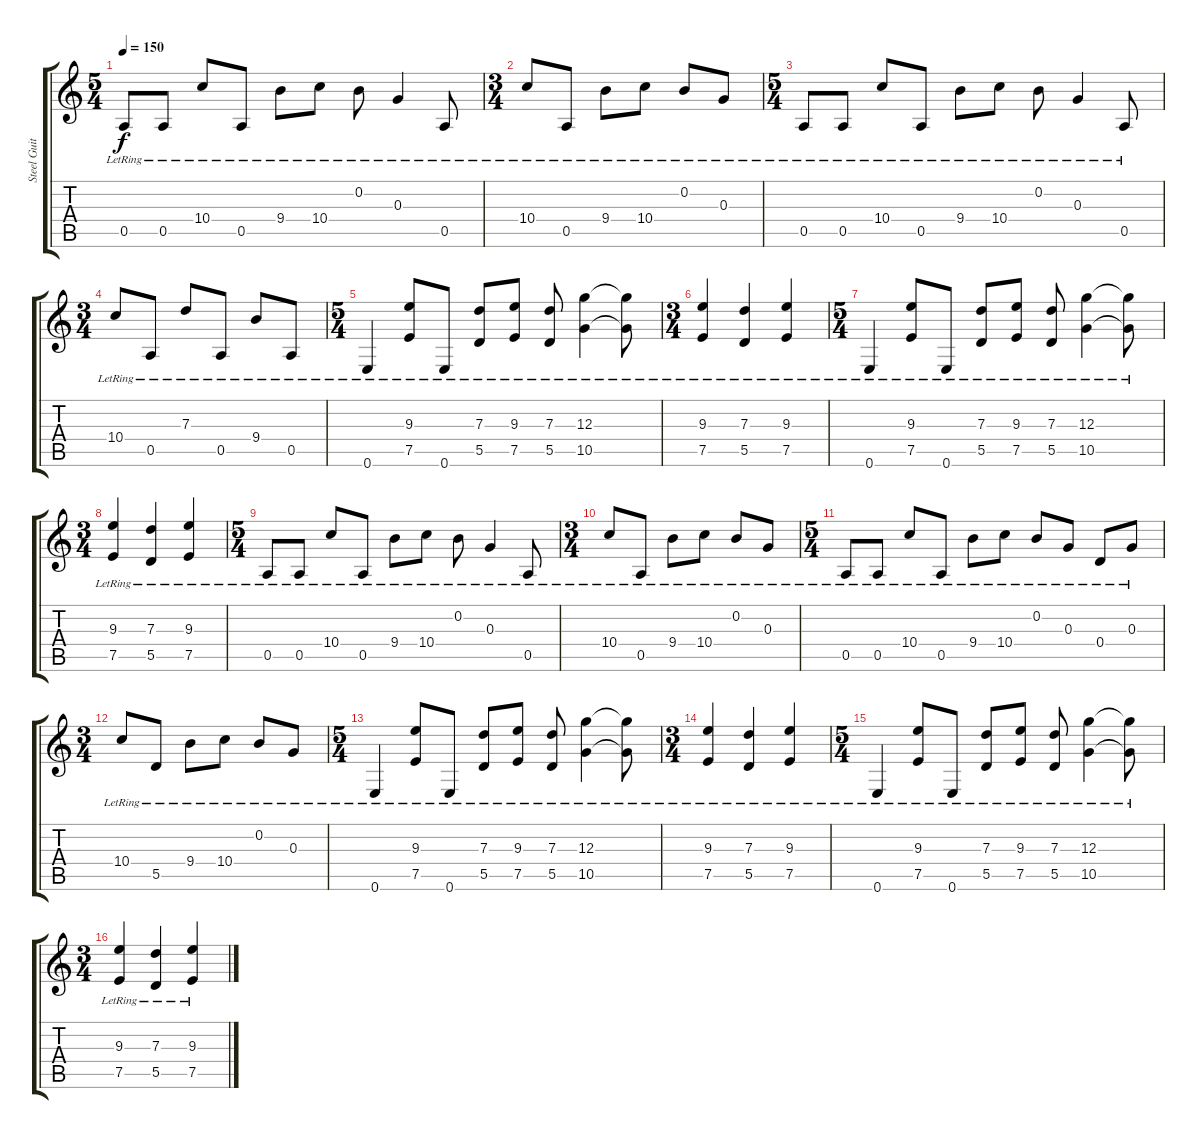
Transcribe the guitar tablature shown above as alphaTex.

\track ("Steel Guitar" "Steel Guit") {instrument acousticguitarsteel}
\staff {score tabs}
\tuning (E4 B3 G3 D3 A2 E2) {hide}
\ts (5 4)
\tempo 150
\clef g2
\ks c
0.5{lr}.8{dy f} 0.5{lr}.8 10.4{lr}.8 0.5{lr}.8 9.4{lr}.8 10.4{lr}.8 0.2{lr}.8 0.3{lr}.4 0.5{lr}.8 |
\ts (3 4)
10.4{lr}.8 0.5{lr}.8 9.4{lr}.8 10.4{lr}.8 0.2{lr}.8 0.3{lr}.8 |
\ts (5 4)
0.5{lr}.8 0.5{lr}.8 10.4{lr}.8 0.5{lr}.8 9.4{lr}.8 10.4{lr}.8 0.2{lr}.8 0.3{lr}.4 0.5{lr}.8 |
\ts (3 4)
10.4{lr}.8 0.5{lr}.8 7.3{lr}.8 0.5{lr}.8 9.4{lr}.8 0.5{lr}.8 |
\ts (5 4)
0.6{lr}.4 (9.3{lr} 7.5{lr}).8 0.6{lr}.8 (7.3{lr} 5.5{lr}).8 (9.3{lr} 7.5{lr}).8 (7.3{lr} 5.5{lr}).8 (12.3{lr} 10.5{lr}).4 (12.3{lr t} 10.5{lr t}).8 |
\ts (3 4)
(9.3{lr} 7.5{lr}).4 (7.3{lr} 5.5{lr}).4 (9.3{lr} 7.5{lr}).4 |
\ts (5 4)
0.6{lr}.4 (9.3{lr} 7.5{lr}).8 0.6{lr}.8 (7.3{lr} 5.5{lr}).8 (9.3{lr} 7.5{lr}).8 (7.3{lr} 5.5{lr}).8 (12.3{lr} 10.5{lr}).4 (12.3{lr t} 10.5{lr t}).8 |
\ts (3 4)
(9.3{lr} 7.5{lr}).4 (7.3{lr} 5.5{lr}).4 (9.3{lr} 7.5{lr}).4 |
\ts (5 4)
0.5{lr}.8 0.5{lr}.8 10.4{lr}.8 0.5{lr}.8 9.4{lr}.8 10.4{lr}.8 0.2{lr}.8 0.3{lr}.4 0.5{lr}.8 |
\ts (3 4)
10.4{lr}.8 0.5{lr}.8 9.4{lr}.8 10.4{lr}.8 0.2{lr}.8 0.3{lr}.8 |
\ts (5 4)
0.5{lr}.8 0.5{lr}.8 10.4{lr}.8 0.5{lr}.8 9.4{lr}.8 10.4{lr}.8 0.2{lr}.8 0.3{lr}.8 0.4{lr}.8 0.3{lr}.8 |
\ts (3 4)
10.4{lr}.8 5.5{lr}.8 9.4{lr}.8 10.4{lr}.8 0.2{lr}.8 0.3{lr}.8 |
\ts (5 4)
0.6{lr}.4 (9.3{lr} 7.5{lr}).8 0.6{lr}.8 (7.3{lr} 5.5{lr}).8 (9.3{lr} 7.5{lr}).8 (7.3{lr} 5.5{lr}).8 (12.3{lr} 10.5{lr}).4 (12.3{lr t} 10.5{lr t}).8 |
\ts (3 4)
(9.3{lr} 7.5{lr}).4 (7.3{lr} 5.5{lr}).4 (9.3{lr} 7.5{lr}).4 |
\ts (5 4)
0.6{lr}.4 (9.3{lr} 7.5{lr}).8 0.6{lr}.8 (7.3{lr} 5.5{lr}).8 (9.3{lr} 7.5{lr}).8 (7.3{lr} 5.5{lr}).8 (12.3{lr} 10.5{lr}).4 (12.3{lr t} 10.5{lr t}).8 |
\ts (3 4)
(9.3{lr} 7.5{lr}).4 (7.3{lr} 5.5{lr}).4 (9.3{lr} 7.5{lr}).4
